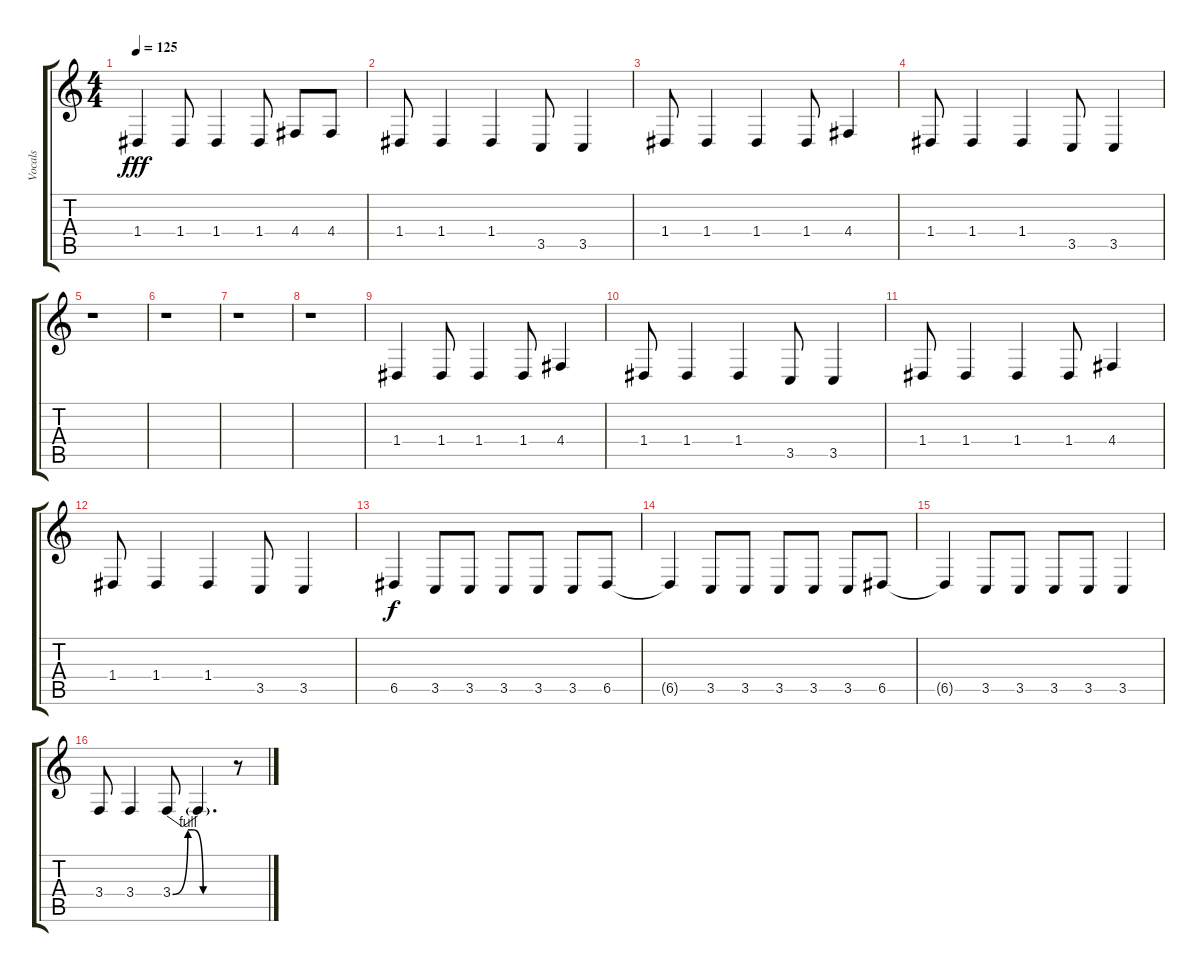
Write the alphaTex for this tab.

\track ("Vocals" "Vocals") {instrument rockorgan}
\staff {score tabs}
\tuning (E4 B3 G3 D3 A2 E2) {hide}
\ts (4 4)
\tempo 125
\clef g2
\ks c
1.4.4{dy fff} 1.4.8 1.4.4 1.4.8 4.4.8 4.4.8 |
1.4.8 1.4.4 1.4.4 3.5.8 3.5.4 |
1.4.8 1.4.4 1.4.4 1.4.8 4.4.4 |
1.4.8 1.4.4 1.4.4 3.5.8 3.5.4 |
r.1 |
r.1 |
r.1 |
r.1 |
1.4.4 1.4.8 1.4.4 1.4.8 4.4.4 |
1.4.8 1.4.4 1.4.4 3.5.8 3.5.4 |
1.4.8 1.4.4 1.4.4 1.4.8 4.4.4 |
1.4.8 1.4.4 1.4.4 3.5.8 3.5.4 |
6.5.4{dy f} 3.5.8 3.5.8 3.5.8 3.5.8 3.5.8 6.5.8 |
6.5{t}.4 3.5.8 3.5.8 3.5.8 3.5.8 3.5.8 6.5.8 |
6.5{t}.4 3.5.8 3.5.8 3.5.8 3.5.8 3.5.4 |
3.4.8 3.4.4 3.4{be (custom 0 0 15 4 20 4 30 0 45 0 60 0)}.8 3.4{t}.4{d} r.8
